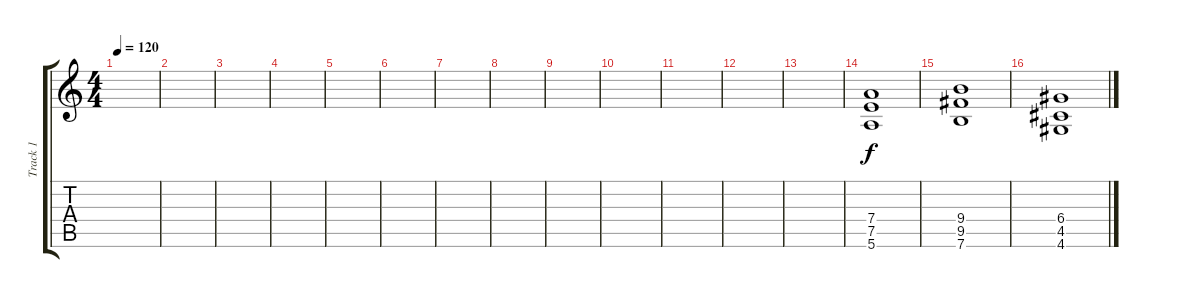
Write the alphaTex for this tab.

\track ("Track 1" "Track 1") {instrument acousticguitarsteel}
\staff {score tabs}
\tuning (E4 B3 G3 D3 A2 E2) {hide}
\ts (4 4)
\tempo 120
\clef g2
\ks c
|
|
|
|
|
|
|
|
|
|
|
|
|
(7.4 7.5 5.6).1 |
(9.4 9.5 7.6).1 |
(6.4 4.5 4.6).1
